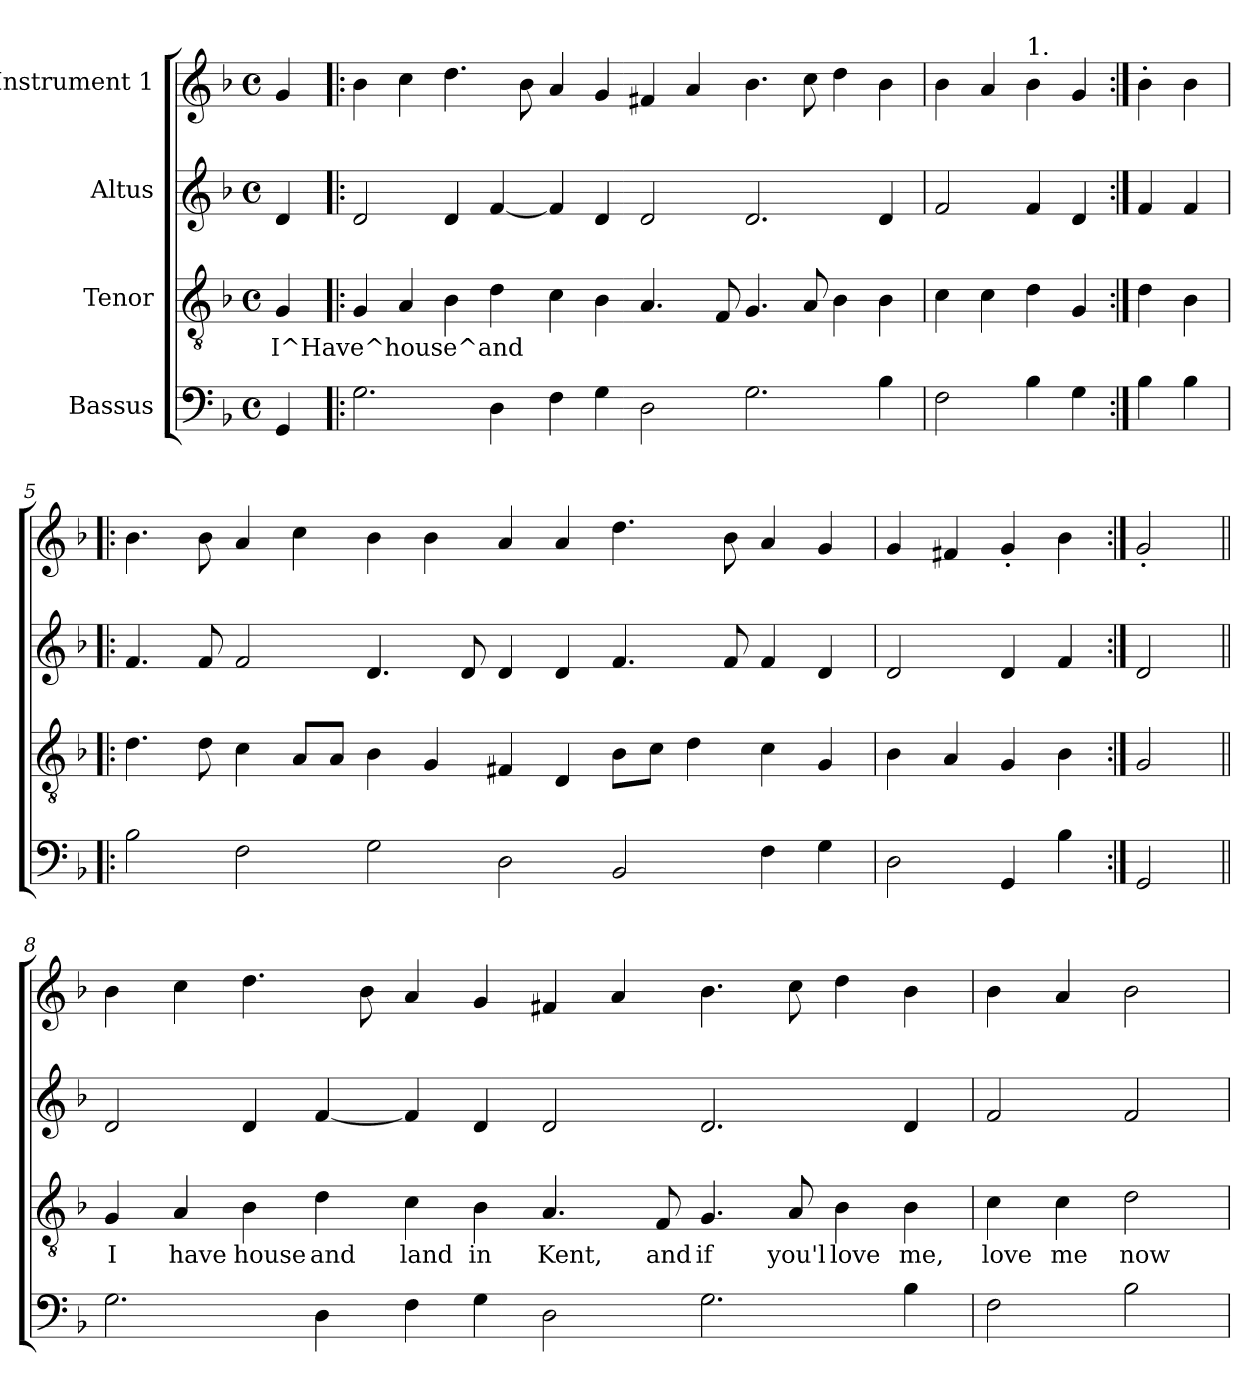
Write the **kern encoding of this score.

**kern	**text	**kern	**text	**kern	**kern
*part4	*part4	*part3	*part3	*part2	*part1
*staff4	*staff4	*staff3	*staff3	*staff2	*staff1
*I"Bassus	*	*I"Tenor	*	*I"Altus	*I"Instrument 1
!!LO:PB:g=z
*stria5	*	*stria5	*	*stria5	*stria5
*clefF4	*	*clefGv2	*	*clefG2	*clefG2
*k[b-]	*	*k[b-]	*	*k[b-]	*k[b-]
*F:	*	*F:	*	*F:	*F:
*M4/4	*	*M4/4	*	*M4/4	*M4/4
*met(c)	*	*met(c)	*	*met(c)	*met(c)
=1	=1	=1	=1	=1	=1
!	!LO:LY:b:cj	!	!LO:LY:b:rj	!	!
4GG/	.	4G/	I^Have^house^and	4d/	4g/
=2!|:	=2!|:	=2!|:	=2!|:	=2!|:	=2!|:
!	!LO:LY:b:cj	!	!LO:LY:b:rj	!	!
2.G\	.	4G/	.	2d/	4b-\
!	!	!	!LO:LY:b:rj	!	!
.	.	4A/	.	.	4cc\
!	!	!	!LO:LY:b:rj	!	!
.	.	4B-\	.	4d/	4.dd\
!	!LO:LY:b:cj	!	!LO:LY:b:rj	!	!
4D\	.	4d\	.	[<4f/	.
.	.	.	.	.	8b-\
!	!LO:LY:b:cj	!	!LO:LY:b:rj	!	!
4F\	.	4c\	.	4f/]	4a/
!	!LO:LY:b:cj	!	!LO:LY:b:rj	!	!
4G\	.	4B-\	.	4d/	4g/
!	!LO:LY:b:cj	!	!LO:LY:b:rj	!	!
2D\	.	4.A/	.	2d/	4f#X/
.	.	.	.	.	4a/
!	!	!	!LO:LY:b:rj	!	!
.	.	8F/	.	.	.
!	!LO:LY:b:cj	!	!LO:LY:b:rj	!	!
2.G\	.	4.G/	.	2.d/	4.b-\
!	!	!	!LO:LY:b:rj	!	!
.	.	8A/	.	.	8cc\
!	!	!	!LO:LY:b:rj	!	!
.	.	4B-\	.	.	4dd\
!	!LO:LY:b:cj	!	!LO:LY:b:rj	!	!
4B-\	.	4B-\	.	4d/	4b-\
!!LO:LB:g=z
=3	=3	=3	=3	=3	=3
!	!LO:LY:b:cj	!	!LO:LY:b:rj	!	!
2F\	.	4c\	.	2f/	4b-\
!	!	!	!LO:LY:b:rj	!	!
.	.	4c\	.	.	4a/
!	!	!	!	!	!LO:TX:a:t=1.
!	!LO:LY:b:cj	!	!LO:LY:b:rj	!	!
4B-\	.	4d\	.	4f/	4b-\
!	!LO:LY:b:cj	!	!LO:LY:b:rj	!	!
4G\	.	4G/	.	4d/	4g/
=4:|!	=4:|!	=4:|!	=4:|!	=4:|!	=4:|!
4B-\	.	4d\	.	4f/	4b-'>\
4B-\	.	4B-\	.	4f/	4b-\
=5!|:	=5!|:	=5!|:	=5!|:	=5!|:	=5!|:
!	!LO:LY:b:cj	!	!LO:LY:b:rj	!	!
2B-\	.	4.d\	.	4.f/	4.b-\
!	!	!	!LO:LY:b:rj	!	!
.	.	8d\	.	8f/	8b-\
!	!LO:LY:b:cj	!	!LO:LY:b:rj	!	!
2F\	.	4c\	.	2f/	4a/
!	!	!	!LO:LY:b:rj	!	!
.	.	8A/L	.	.	4cc\
!	!	!	!LO:LY:b:rj	!	!
.	.	8A/J	.	.	.
!	!LO:LY:b:cj	!	!LO:LY:b:rj	!	!
2G\	.	4B-\	.	4.d/	4b-\
!	!	!	!LO:LY:b:rj	!	!
.	.	4G/	.	.	4b-\
.	.	.	.	8d/	.
!	!LO:LY:b:cj	!	!LO:LY:b:rj	!	!
2D\	.	4F#X/	.	4d/	4a/
!	!	!	!LO:LY:b:rj	!	!
.	.	4D/	.	4d/	4a/
!	!LO:LY:b:cj	!	!LO:LY:b:rj	!	!
2BB-/	.	8B-\L	.	4.f/	4.dd\
!	!	!	!LO:LY:b:rj	!	!
.	.	8c\J	.	.	.
!	!	!	!LO:LY:b:rj	!	!
.	.	4d\	.	.	.
.	.	.	.	8f/	8b-\
!	!LO:LY:b:cj	!	!LO:LY:b:rj	!	!
4F\	.	4c\	.	4f/	4a/
!	!LO:LY:b:cj	!	!LO:LY:b:rj	!	!
4G\	.	4G/	.	4d/	4g/
!!LO:LB:g=z
=6	=6	=6	=6	=6	=6
!	!LO:LY:b:cj	!	!LO:LY:b:rj	!	!
2D\	.	4B-\	.	2d/	4g/
!	!	!	!LO:LY:b:rj	!	!
.	.	4A/	.	.	4f#X/
!	!LO:LY:b:cj	!	!LO:LY:b:rj	!	!
4GG/	.	4G/	.	4d/	4g>'>/
!	!LO:LY:b:cj	!	!LO:LY:b:rj	!	!
4B-\	.	4B-\	.	4f/	4b-\
=7:|!	=7:|!	=7:|!	=7:|!	=7:|!	=7:|!
2GG/	.	2G/	.	2d/	2g'>/
=8||	=8||	=8||	=8||	=8||	=8||
!	!	!	!LO:LY:b:rj	!	!
2.G\	.	4G/	I	2d/	4b-\
!	!	!	!LO:LY:b:rj	!	!
.	.	4A/	have	.	4cc\
!	!	!	!LO:LY:b:rj	!	!
.	.	4B-\	house	4d/	4.dd\
!	!	!	!LO:LY:b:rj	!	!
4D\	.	4d\	and	[<4f/	.
.	.	.	.	.	8b-\
!	!	!	!LO:LY:b:rj	!	!
4F\	.	4c\	land	4f/]	4a/
!	!	!	!LO:LY:b:rj	!	!
4G\	.	4B-\	in	4d/	4g/
!	!	!	!LO:LY:b:rj	!	!
2D\	.	4.A/	Kent,	2d/	4f#X/
.	.	.	.	.	4a/
!	!	!	!LO:LY:b:rj	!	!
.	.	8F/	and	.	.
!	!	!	!LO:LY:b:rj	!	!
2.G\	.	4.G/	if	2.d/	4.b-\
!	!	!	!LO:LY:b:rj	!	!
.	.	8A/	you'l	.	8cc\
!	!	!	!LO:LY:b:rj	!	!
.	.	4B-\	love	.	4dd\
!	!	!	!LO:LY:b:rj	!	!
4B-\	.	4B-\	me,	4d/	4b-\
!!LO:PB:g=z
=9	=9	=9	=9	=9	=9
!	!	!	!LO:LY:b:rj	!	!
2F\	.	4c\	love	2f/	4b-\
!	!	!	!LO:LY:b:rj	!	!
.	.	4c\	me	.	4a/
!	!	!	!LO:LY:b:rj	!	!
2B-\	.	2d\	now	2f/	2b-\
=	=	=	=	=	=
*-	*-	*-	*-	*-	*-
